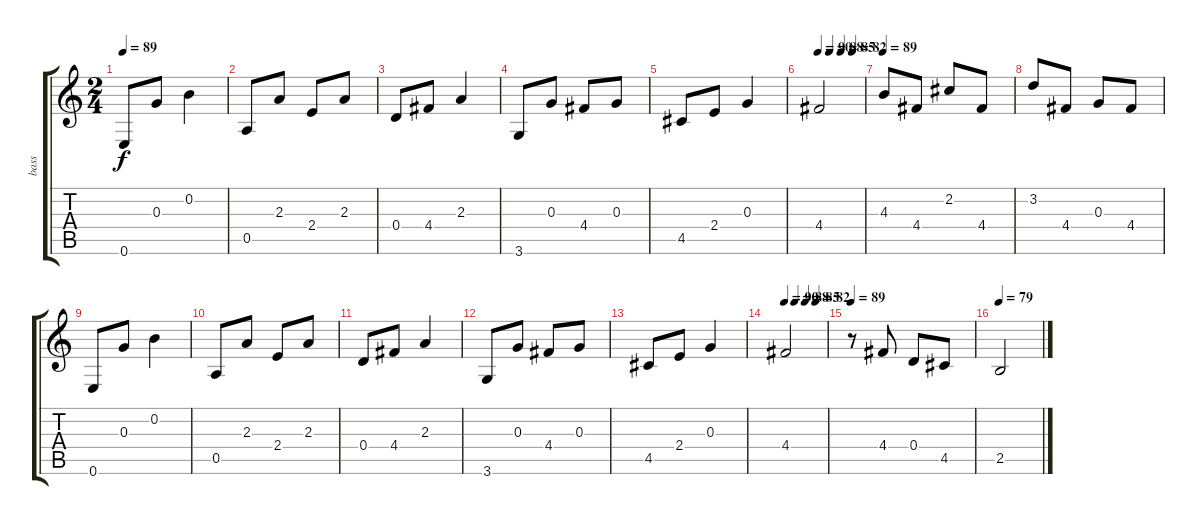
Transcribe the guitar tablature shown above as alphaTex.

\track ("bass" "bass") {instrument acousticguitarnylon}
\staff {score tabs}
\tuning (E4 B3 G3 D3 A2 E2) {hide}
\ts (2 4)
\tempo 89
\clef g2
\ks c
0.6.8{dy f} 0.3.8 0.2.4 |
0.5.8 2.3.8 2.4.8 2.3.8 |
0.4.8 4.4.8 2.3.4 |
3.6.8 0.3.8 4.4.8 0.3.8 |
4.5.8 2.4.8 0.3.4 |
\tempo 90
\tempo (88 0.25)
\tempo (85 0.5)
\tempo (82 0.75)
4.4.2 |
\tempo 89
4.3.8 4.4.8 2.2.8 4.4.8 |
3.2.8 4.4.8 0.3.8 4.4.8 |
0.6.8 0.3.8 0.2.4 |
0.5.8 2.3.8 2.4.8 2.3.8 |
0.4.8 4.4.8 2.3.4 |
3.6.8 0.3.8 4.4.8 0.3.8 |
4.5.8 2.4.8 0.3.4 |
\tempo 90
\tempo (88 0.25)
\tempo (85 0.5)
\tempo (82 0.75)
4.4.2 |
\tempo 89
r.8 4.4.8 0.4.8 4.5.8 |
\tempo 79
2.5.2
